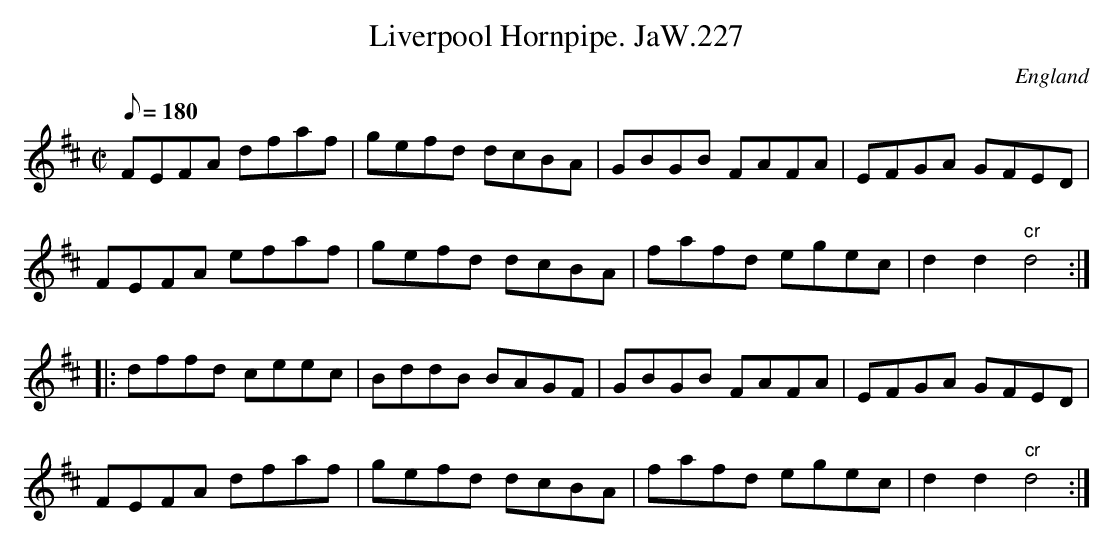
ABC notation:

X:1
T:Liverpool Hornpipe. JaW.227
M:C|
Q:180
O:England
K:D
FEFA dfaf|gefd dcBA|GBGB FAFA|EFGA GFED|!
FEFA efaf|gefd dcBA|fafd egec|d2d2"cr"d4:|!
|:dffd ceec|BddB BAGF|GBGB FAFA|EFGA GFED|!
FEFA dfaf|gefd dcBA|fafd egec|d2d2"cr"d4:|]
